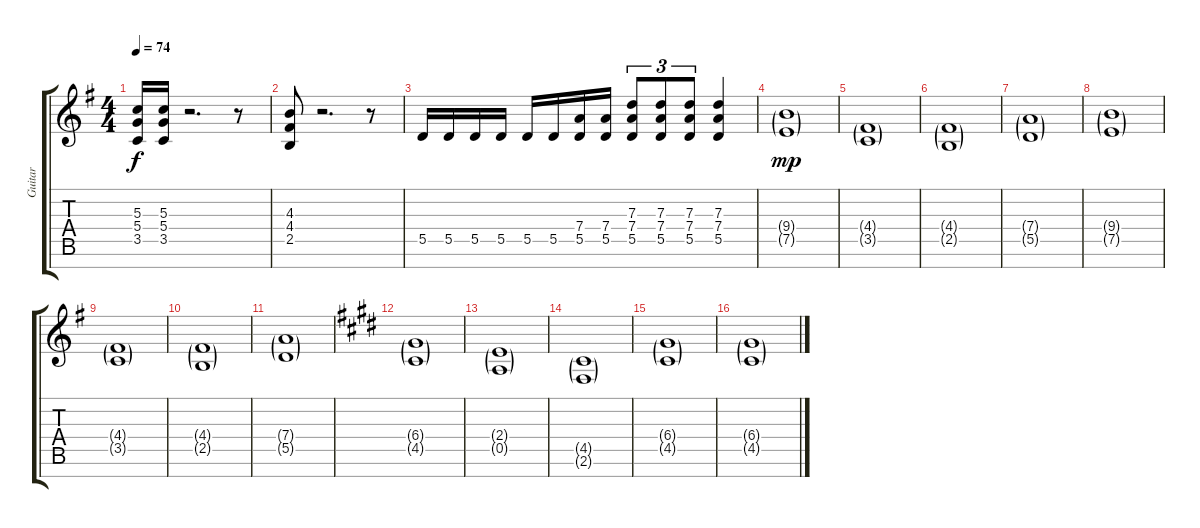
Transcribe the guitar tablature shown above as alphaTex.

\track ("Guitar" "Guitar") {instrument distortionguitar}
\staff {score tabs}
\tuning (E4 B3 G3 D3 A2 E2 B1) {hide}
\ts (4 4)
\tempo 74
\clef g2
\ks g
(5.3 5.4 3.5).16{dy f} (5.3 5.4 3.5).16 r.2{d} r.8 |
(4.3 4.4 2.5).8 r.2{d} r.8 |
5.5.16 5.5.16 5.5.16 5.5.16 5.5.16 5.5.16 (7.4 5.5).16 (7.4 5.5).16 (7.3 7.4 5.5).8{tu (3 2)} (7.3 7.4 5.5).8{tu (3 2)} (7.3 7.4 5.5).8{tu (3 2)} (7.3 7.4 5.5).4 |
(9.4{g} 7.5{g}).1{dy mp} |
(4.4{g} 3.5{g}).1 |
(4.4{g} 2.5{g}).1 |
(7.4{g} 5.5{g}).1 |
(9.4{g} 7.5{g}).1 |
(4.4{g} 3.5{g}).1 |
(4.4{g} 2.5{g}).1 |
(7.4{g} 5.5{g}).1 |
\ks e
(6.4{g} 4.5{g}).1 |
(2.4{g} 0.5{g}).1 |
(4.5{g} 2.6{g}).1 |
(6.4{g} 4.5{g}).1 |
(6.4{g} 4.5{g}).1
